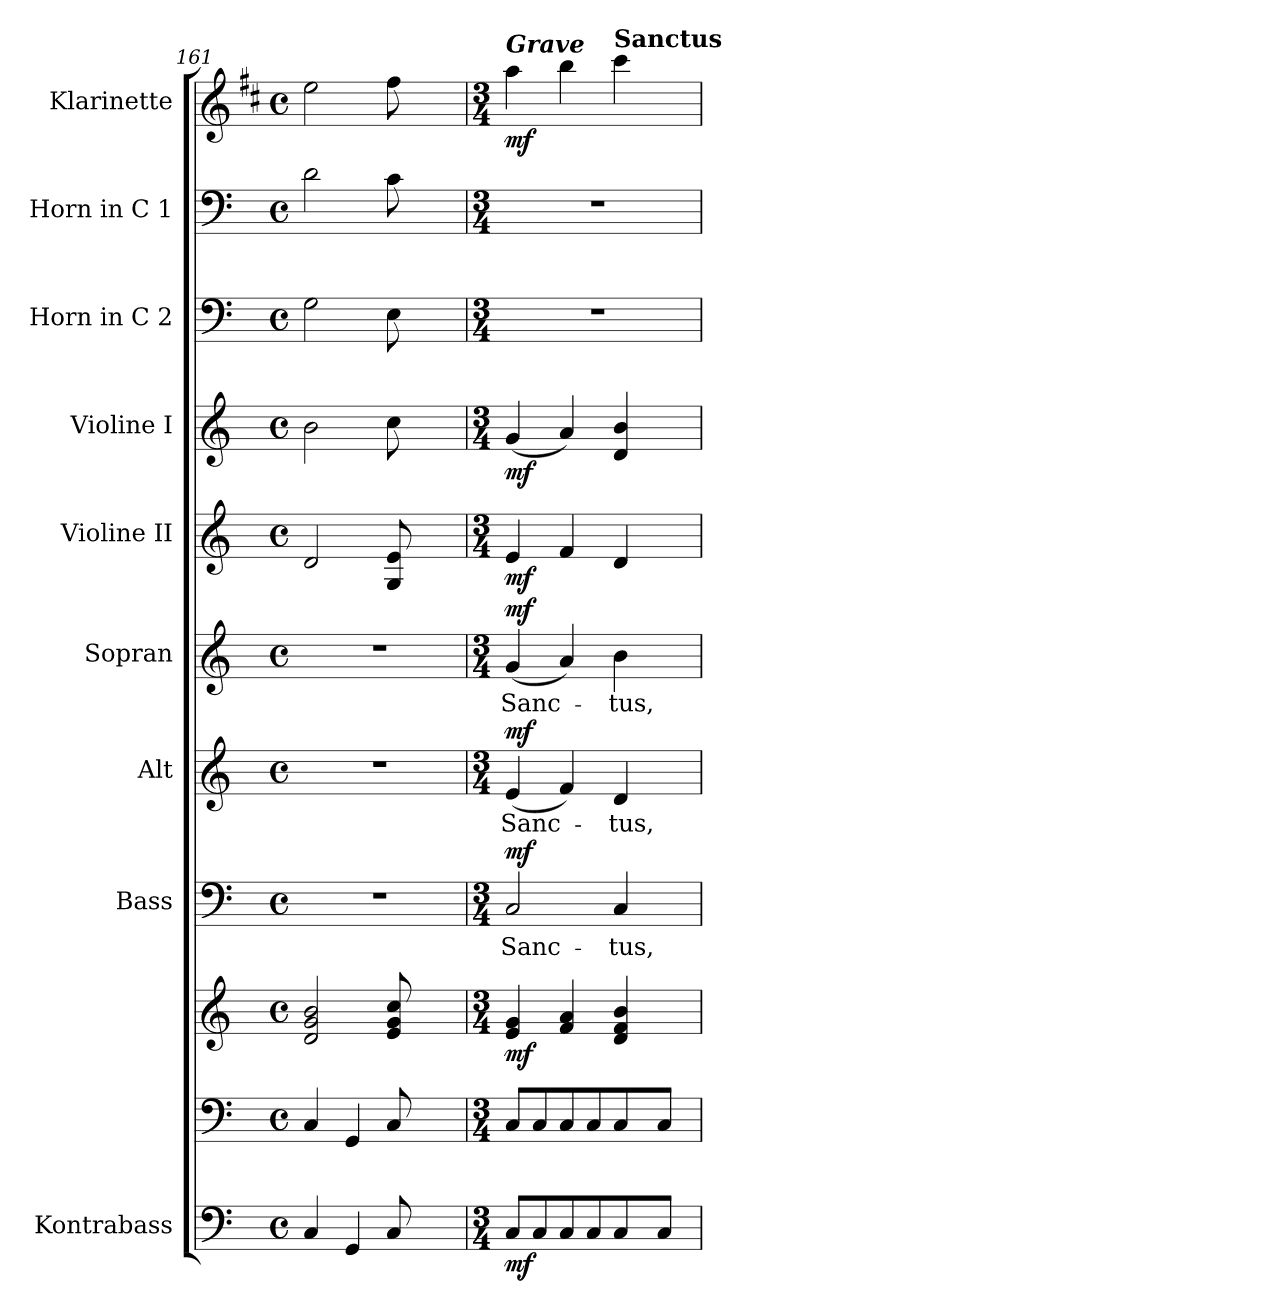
**kern	**dynam	**kern	**kern	**dynam	**kern	**text	**dynam	**kern	**text	**dynam	**kern	**text	**dynam	**kern	**dynam	**kern	**dynam	**kern	**kern	**kern	**dynam
*part10	*part10	*part9	*part9	*part9	*part8	*part8	*part8	*part7	*part7	*part7	*part6	*part6	*part6	*part5	*part5	*part4	*part4	*part3	*part2	*part1	*part1
*staff11	*staff11	*staff10	*staff9	*staff9/10	*staff8	*staff8	*staff8	*staff7	*staff7	*staff7	*staff6	*staff6	*staff6	*staff5	*staff5	*staff4	*staff4	*staff3	*staff2	*staff1	*staff1
*I"Kontrabass	*	*	*	*	*I"Bass	*	*	*I"Alt	*	*	*I"Sopran	*	*	*I"Violine II	*	*I"Violine I	*	*I"Horn in C 2	*I"Horn in C 1	*I"Klarinette	*
*I'Kb.	*	*	*	*	*I'B.	*	*	*I'A.	*	*	*I'S.	*	*	*I'Vl. II	*	*I'Vl. I	*	*I'Horn 2	*I'Horn 1	*I'Kl.	*
*clefF4	*	*clefF4	*clefG2	*	*clefF4	*	*	*clefG2	*	*	*clefG2	*	*	*clefG2	*	*clefG2	*	*clefF4	*clefF4	*clefG2	*
*ITrd7c12	*	*	*	*	*	*	*	*	*	*	*	*	*	*	*	*	*	*	*	*ITrd1c2	*
*k[]	*	*k[]	*k[]	*	*k[]	*	*	*k[]	*	*	*k[]	*	*	*k[]	*	*k[]	*	*k[]	*k[]	*k[]	*
*C:	*	*C:	*C:	*	*C:	*	*	*C:	*	*	*C:	*	*	*C:	*	*C:	*	*C:	*C:	*C:	*
*M4/4	*	*M4/4	*M4/4	*	*M4/4	*	*	*M4/4	*	*	*M4/4	*	*	*M4/4	*	*M4/4	*	*M4/4	*M4/4	*M4/4	*
*met(c)	*	*met(c)	*met(c)	*	*met(c)	*	*	*met(c)	*	*	*met(c)	*	*	*met(c)	*	*met(c)	*	*met(c)	*met(c)	*met(c)	*
=161	=161	=161	=161	=161	=161	=161	=161	=161	=161	=161	=161	=161	=161	=161	=161	=161	=161	=161	=161	=161	=161
4CC/	.	4C/	2d/ 2g/ 2b/	.	1r	.	.	1r	.	.	1r	.	.	2d/	.	2b\	.	2G\	2d\	2dd\	.
4GGG/	.	4GG/	.	.	.	.	.	.	.	.	.	.	.	.	.	.	.	.	.	.	.
8CC/	.	8C/	8e/ 8g/ 8cc/	.	.	.	.	.	.	.	.	.	.	8G/ 8e/	.	8cc\	.	8E\	8c\	8ee\	.
4.ryy	.	4.ryy	4.ryy	.	.	.	.	.	.	.	.	.	.	4.ryy	.	4.ryy	.	4.ryy	4.ryy	4.ryy	.
!!LO:PB:g=z
=162!	=162!	=162!	=162!	=162!	=162!	=162!	=162!	=162!	=162!	=162!	=162!	=162!	=162!	=162!	=162!	=162!	=162!	=162!	=162!	=162!	=162!
*M3/4	*	*M3/4	*M3/4	*	*M3/4	*	*	*M3/4	*	*	*M3/4	*	*	*M3/4	*	*M3/4	*	*M3/4	*M3/4	*M3/4	*
!	!	!	!	!	!	!	!	!	!	!	!	!	!	!	!	!	!	!	!	!LO:TX:a:Bi:t=Grave	!
!	!LO:DY:b	!	!	!LO:DY:b	!	!LO:LY:b	!LO:DY:a	!	!LO:LY:b	!LO:DY:a	!	!LO:LY:b	!LO:DY:a	!	!LO:DY:b	!	!LO:DY:b	!	!	!	!LO:DY:b
8CC/L	mf	8C/L	4e/ 4g/	mf	2C/	Sanc-	mf	(<4e/	Sanc-	mf	(<4g/	Sanc-	mf	4e/	mf	(<4g/	mf	2.r	2.r	4gg\	mf
8CC/	.	8C/	.	.	.	.	.	.	.	.	.	.	.	.	.	.	.	.	.	.	.
8CC/	.	8C/	4f/ 4a/	.	.	.	.	4f/)	.	.	4a/)	.	.	4f/	.	4a/)	.	.	.	4aa\	.
8CC/	.	8C/	.	.	.	.	.	.	.	.	.	.	.	.	.	.	.	.	.	.	.
!	!	!	!	!	!	!	!	!	!	!	!	!	!	!	!	!	!	!	!	!LO:TX:a:B:t=Sanctus	!
!	!	!	!	!	!	!LO:LY:b	!	!	!LO:LY:b	!	!	!LO:LY:b	!	!	!	!	!	!	!	!	!
8CC/	.	8C/	4d/ 4f/ 4b/	.	4C/	-tus,	.	4d/	-tus,	.	4b\	-tus,	.	4d/	.	4d/ 4b/	.	.	.	4bb\	.
8CC/J	.	8C/J	.	.	.	.	.	.	.	.	.	.	.	.	.	.	.	.	.	.	.
=	=	=	=	=	=	=	=	=	=	=	=	=	=	=	=	=	=	=	=	=	=
*-	*-	*-	*-	*-	*-	*-	*-	*-	*-	*-	*-	*-	*-	*-	*-	*-	*-	*-	*-	*-	*-
